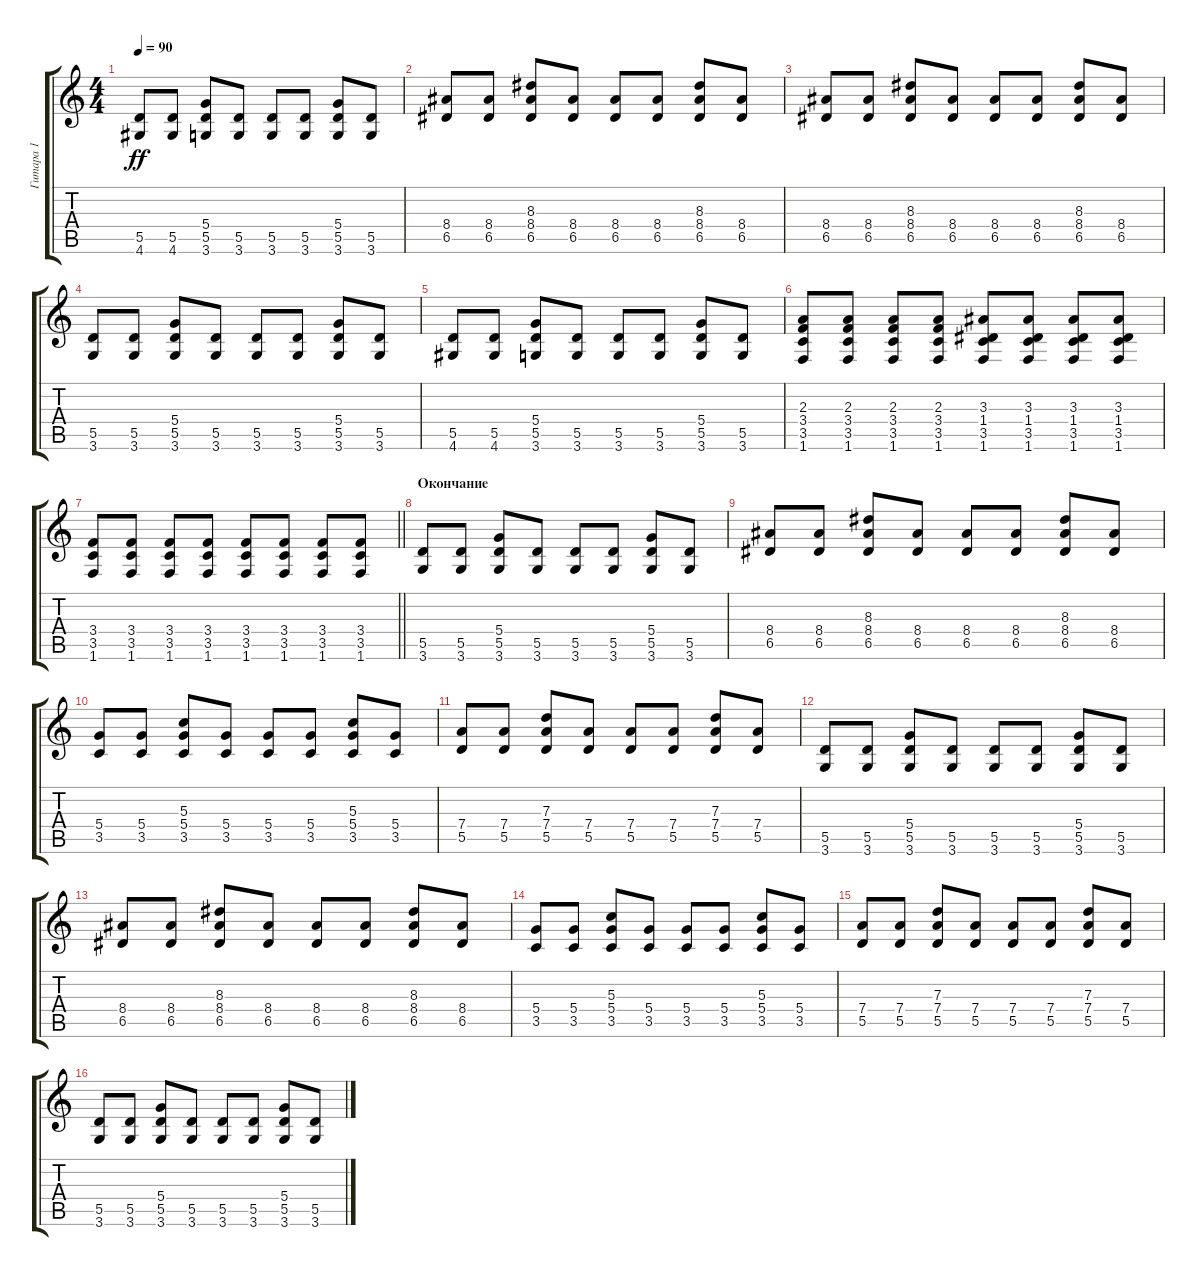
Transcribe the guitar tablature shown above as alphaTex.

\track ("Гитара 1" "Гитара 1") {instrument distortionguitar}
\staff {score tabs}
\tuning (E4 B3 G3 D3 A2 E2) {hide}
\ts (4 4)
\tempo 90
\clef g2
\ks c
(5.5 4.6).8{dy ff} (5.5 4.6).8 (5.4 5.5 3.6).8 (5.5 3.6).8 (5.5 3.6).8 (5.5 3.6).8 (5.4 5.5 3.6).8 (5.5 3.6).8 |
(8.4 6.5).8 (8.4 6.5).8 (8.3 8.4 6.5).8 (8.4 6.5).8 (8.4 6.5).8 (8.4 6.5).8 (8.3 8.4 6.5).8 (8.4 6.5).8 |
(8.4 6.5).8 (8.4 6.5).8 (8.3 8.4 6.5).8 (8.4 6.5).8 (8.4 6.5).8 (8.4 6.5).8 (8.3 8.4 6.5).8 (8.4 6.5).8 |
(5.5 3.6).8 (5.5 3.6).8 (5.4 5.5 3.6).8 (5.5 3.6).8 (5.5 3.6).8 (5.5 3.6).8 (5.4 5.5 3.6).8 (5.5 3.6).8 |
(5.5 4.6).8 (5.5 4.6).8 (5.4 5.5 3.6).8 (5.5 3.6).8 (5.5 3.6).8 (5.5 3.6).8 (5.4 5.5 3.6).8 (5.5 3.6).8 |
(2.3 3.4 3.5 1.6).8 (2.3 3.4 3.5 1.6).8 (2.3 3.4 3.5 1.6).8 (2.3 3.4 3.5 1.6).8 (3.3 1.4 3.5 1.6).8 (3.3 1.4 3.5 1.6).8 (3.3 1.4 3.5 1.6).8 (3.3 1.4 3.5 1.6).8 |
\barLineRight lightlight
(3.4 3.5 1.6).8 (3.4 3.5 1.6).8 (3.4 3.5 1.6).8 (3.4 3.5 1.6).8 (3.4 3.5 1.6).8 (3.4 3.5 1.6).8 (3.4 3.5 1.6).8 (3.4 3.5 1.6).8 |
\section ("" "Окончание")
(5.5 3.6).8 (5.5 3.6).8 (5.4 5.5 3.6).8 (5.5 3.6).8 (5.5 3.6).8 (5.5 3.6).8 (5.4 5.5 3.6).8 (5.5 3.6).8 |
(8.4 6.5).8 (8.4 6.5).8 (8.3 8.4 6.5).8 (8.4 6.5).8 (8.4 6.5).8 (8.4 6.5).8 (8.3 8.4 6.5).8 (8.4 6.5).8 |
(5.4 3.5).8 (5.4 3.5).8 (5.3 5.4 3.5).8 (5.4 3.5).8 (5.4 3.5).8 (5.4 3.5).8 (5.3 5.4 3.5).8 (5.4 3.5).8 |
(7.4 5.5).8 (7.4 5.5).8 (7.3 7.4 5.5).8 (7.4 5.5).8 (7.4 5.5).8 (7.4 5.5).8 (7.3 7.4 5.5).8 (7.4 5.5).8 |
(5.5 3.6).8 (5.5 3.6).8 (5.4 5.5 3.6).8 (5.5 3.6).8 (5.5 3.6).8 (5.5 3.6).8 (5.4 5.5 3.6).8 (5.5 3.6).8 |
(8.4 6.5).8 (8.4 6.5).8 (8.3 8.4 6.5).8 (8.4 6.5).8 (8.4 6.5).8 (8.4 6.5).8 (8.3 8.4 6.5).8 (8.4 6.5).8 |
(5.4 3.5).8 (5.4 3.5).8 (5.3 5.4 3.5).8 (5.4 3.5).8 (5.4 3.5).8 (5.4 3.5).8 (5.3 5.4 3.5).8 (5.4 3.5).8 |
(7.4 5.5).8 (7.4 5.5).8 (7.3 7.4 5.5).8 (7.4 5.5).8 (7.4 5.5).8 (7.4 5.5).8 (7.3 7.4 5.5).8 (7.4 5.5).8 |
(5.5 3.6).8 (5.5 3.6).8 (5.4 5.5 3.6).8 (5.5 3.6).8 (5.5 3.6).8 (5.5 3.6).8 (5.4 5.5 3.6).8 (5.5 3.6).8
